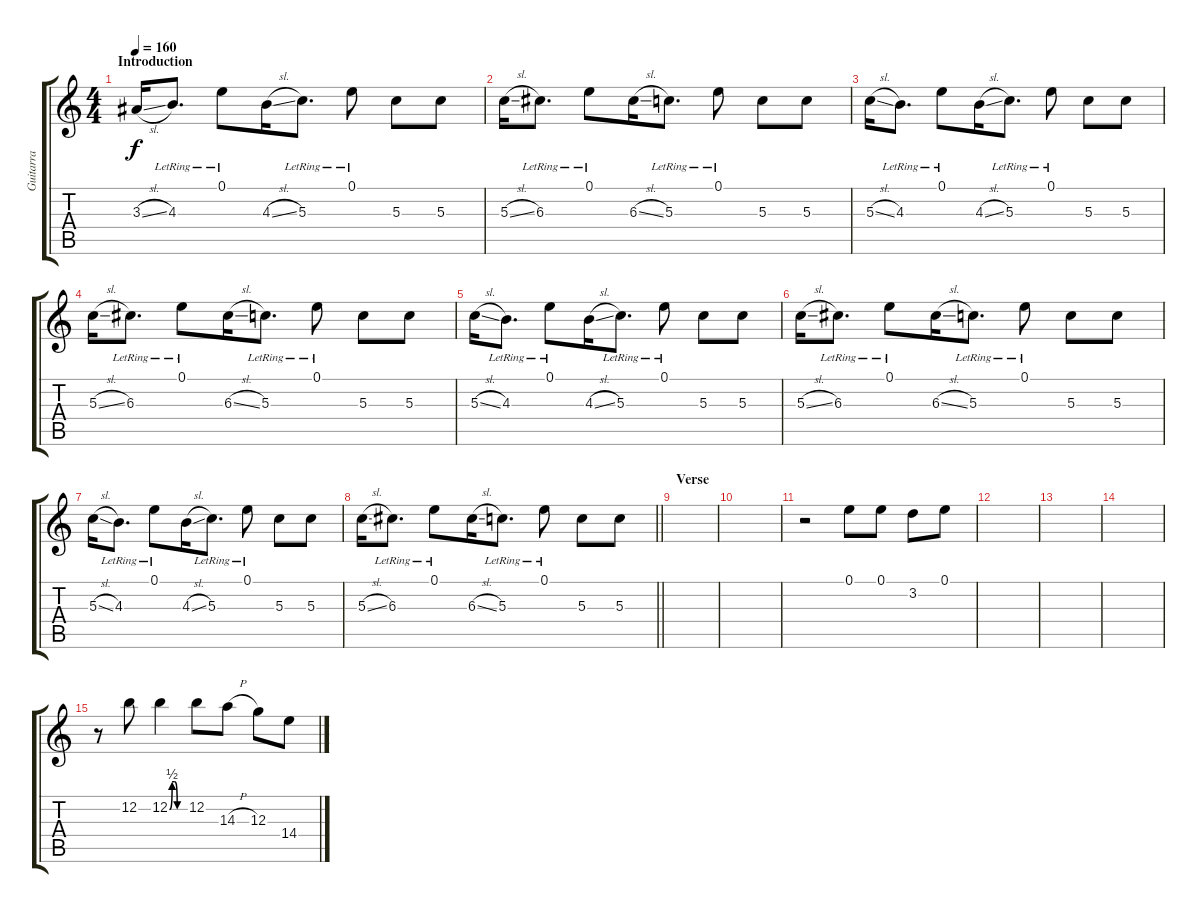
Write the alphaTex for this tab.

\track ("Guitarra" "Guitarra") {instrument electricguitarclean}
\staff {score tabs}
\tuning (E4 B3 G3 D3 A2 E2) {hide}
\ts (4 4)
\section ("" "Introduction")
\tempo 160
\clef g2
\ks c
3.3{sl}.16{dy f instrument electricguitarclean} 4.3{lr}.8{d} 0.1{lr}.8 4.3{sl}.16 5.3{lr}.8{d} 0.1{lr}.8 5.3.8 5.3.8 |
5.3{sl}.16 6.3{lr}.8{d} 0.1{lr}.8 6.3{sl}.16 5.3{lr}.8{d} 0.1{lr}.8 5.3.8 5.3.8 |
5.3{sl}.16 4.3{lr}.8{d} 0.1{lr}.8 4.3{sl}.16 5.3{lr}.8{d} 0.1{lr}.8 5.3.8 5.3.8 |
5.3{sl}.16 6.3{lr}.8{d} 0.1{lr}.8 6.3{sl}.16 5.3{lr}.8{d} 0.1{lr}.8 5.3.8 5.3.8 |
5.3{sl}.16 4.3{lr}.8{d} 0.1{lr}.8 4.3{sl}.16 5.3{lr}.8{d} 0.1{lr}.8 5.3.8 5.3.8 |
5.3{sl}.16 6.3{lr}.8{d} 0.1{lr}.8 6.3{sl}.16 5.3{lr}.8{d} 0.1{lr}.8 5.3.8 5.3.8 |
5.3{sl}.16 4.3{lr}.8{d} 0.1{lr}.8 4.3{sl}.16 5.3{lr}.8{d} 0.1{lr}.8 5.3.8 5.3.8 |
\barLineRight lightlight
5.3{sl}.16 6.3{lr}.8{d} 0.1{lr}.8 6.3{sl}.16 5.3{lr}.8{d} 0.1{lr}.8 5.3.8 5.3.8 |
\section ("" "Verse")
|
|
r.2 0.1.8 0.1.8 3.2.8 0.1.8 |
|
|
|
r.8 12.2.8 12.2{be (custom 0 0 10 2 20 2 30 0 60 0)}.4 12.2.8 14.3{h}.8 12.3.8 14.4.8
